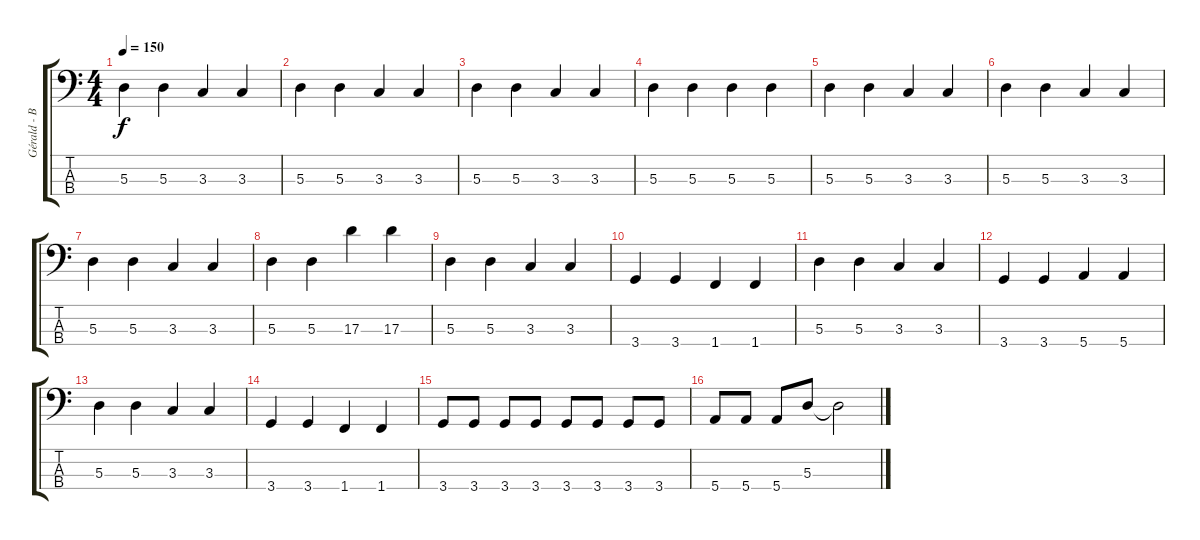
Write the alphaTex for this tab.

\track ("Gérald - Basse-" "Gérald - B") {instrument electricbasspick}
\staff {score tabs}
\tuning (G2 D2 A1 E1) {hide}
\ts (4 4)
\tempo 150
\clef f4
\ks c
5.3.4{dy f} 5.3.4 3.3.4 3.3.4 |
5.3.4 5.3.4 3.3.4 3.3.4 |
5.3.4 5.3.4 3.3.4 3.3.4 |
5.3.4 5.3.4 5.3.4 5.3.4 |
5.3.4 5.3.4 3.3.4 3.3.4 |
5.3.4 5.3.4 3.3.4 3.3.4 |
5.3.4 5.3.4 3.3.4 3.3.4 |
5.3.4 5.3.4 17.3.4 17.3.4 |
5.3.4 5.3.4 3.3.4 3.3.4 |
3.4.4 3.4.4 1.4.4 1.4.4 |
5.3.4 5.3.4 3.3.4 3.3.4 |
3.4.4 3.4.4 5.4.4 5.4.4 |
5.3.4 5.3.4 3.3.4 3.3.4 |
3.4.4 3.4.4 1.4.4 1.4.4 |
3.4.8 3.4.8 3.4.8 3.4.8 3.4.8 3.4.8 3.4.8 3.4.8 |
5.4.8 5.4.8 5.4.8 5.3.8 5.3{t}.2
